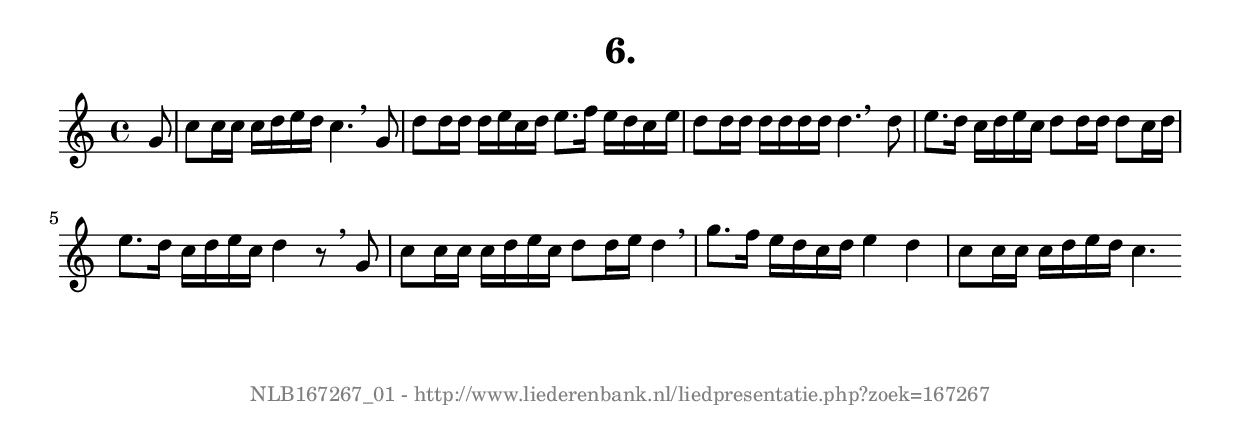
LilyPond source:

%
% produced by wce2krn 1.64 (7 June 2014)
%
\version"2.16"
#(append! paper-alist '(("long" . (cons (* 210 mm) (* 2000 mm)))))
#(set-default-paper-size "long")
sb = {\breathe}
mBreak = {\breathe }
bBreak = {\breathe }
x = {\once\override NoteHead #'style = #'cross }
gl=\glissando
itime={\override Staff.TimeSignature #'stencil = ##f }
ficta = {\once\set suggestAccidentals = ##t}
fine = {\once\override Score.RehearsalMark #'self-alignment-X = #1 \mark \markup {\italic{Fine}}}
dc = {\once\override Score.RehearsalMark #'self-alignment-X = #1 \mark \markup {\italic{D.C.}}}
dcf = {\once\override Score.RehearsalMark #'self-alignment-X = #1 \mark \markup {\italic{D.C. al Fine}}}
dcc = {\once\override Score.RehearsalMark #'self-alignment-X = #1 \mark \markup {\italic{D.C. al Coda}}}
ds = {\once\override Score.RehearsalMark #'self-alignment-X = #1 \mark \markup {\italic{D.S.}}}
dsf = {\once\override Score.RehearsalMark #'self-alignment-X = #1 \mark \markup {\italic{D.S. al Fine}}}
dsc = {\once\override Score.RehearsalMark #'self-alignment-X = #1 \mark \markup {\italic{D.S. al Coda}}}
pv = {\set Score.repeatCommands = #'((volta "1"))}
sv = {\set Score.repeatCommands = #'((volta "2"))}
tv = {\set Score.repeatCommands = #'((volta "3"))}
qv = {\set Score.repeatCommands = #'((volta "4"))}
xv = {\set Score.repeatCommands = #'((volta #f))}
\header{ tagline = ""
title = "6."
}
\score {{
\key c \major
\relative g'
{
\set melismaBusyProperties = #'()
\partial 32*4
\time 4/4
\tempo 4=80
\override Score.MetronomeMark #'transparent = ##t
\override Score.RehearsalMark #'break-visibility = #(vector #t #t #f)
g8 c8 c16 c c d e d c4. \sb g8 d'8 d16 d d e c d e8. f16 e d c e d8 d16 d d d d d d4. \bar ":|:" \bBreak
d8 e8. d16 c d e c d8 d16 d d8 c16 d e8. d16 c d e c d4 r8 \sb g,8 c c16 c c d e c d8 d16 e d4 \mBreak \bar "|"
g8. f16 e d c d e4 d c8 c16 c c d e d c4. \bar ":|"
 }}
 \midi { }
 \layout {
            indent = 0.0\cm
}
}
\markup { \vspace #0 } \markup { \with-color #grey \fill-line { \center-column { \smaller "NLB167267_01 - http://www.liederenbank.nl/liedpresentatie.php?zoek=167267" } } }
